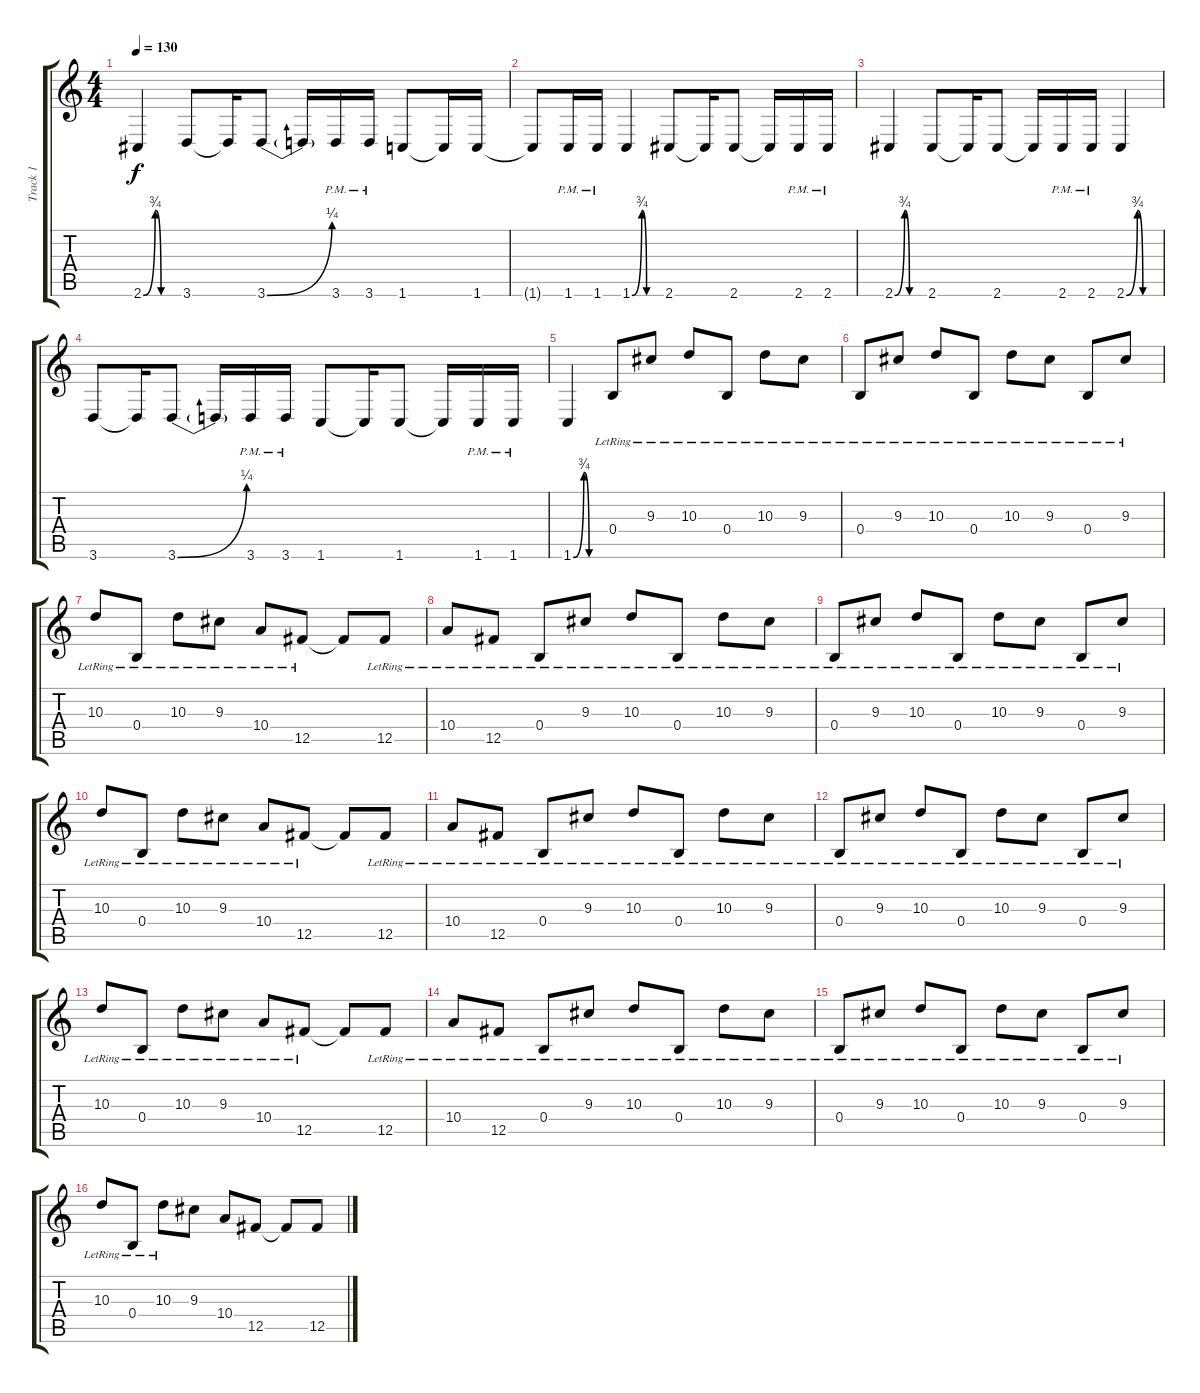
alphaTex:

\track ("Track 1" "Track 1") {instrument distortionguitar}
\staff {score tabs}
\tuning (Db4 Ab3 E3 B2 Gb2 B1) {hide}
\ts (4 4)
\tempo 130
\clef g2
\ks c
2.6{be (custom 0 0 20 3 30 0 60 0)}.4{dy f} 3.6.8 3.6{t}.16 3.6{be (bend 0 0 60 1)}.8 3.6{t}.16 3.6{pm}.16 3.6{pm}.16 1.6.8 1.6{t}.16 1.6.16 |
1.6{t}.8 1.6{pm}.16 1.6{pm}.16 1.6{be (custom 0 0 20 3 30 0 60 0)}.4 2.6.8 2.6{t}.16 2.6.8 2.6{t}.16 2.6{pm}.16 2.6{pm}.16 |
2.6{be (custom 0 0 20 3 30 0 60 0)}.4 2.6.8 2.6{t}.16 2.6.8 2.6{t}.16 2.6{pm}.16 2.6{pm}.16 2.6{be (custom 0 0 20 3 30 0 60 0)}.4 |
3.6.8 3.6{t}.16 3.6{be (bend 0 0 60 1)}.8 3.6{t}.16 3.6{pm}.16 3.6{pm}.16 1.6.8 1.6{t}.16 1.6.8 1.6{t}.16 1.6{pm}.16 1.6{pm}.16 |
1.6{be (custom 0 0 20 3 30 0 60 0)}.4 0.4{lr}.8{volume 10 balance 8} 9.3{lr}.8 10.3{lr}.8 0.4{lr}.8 10.3{lr}.8 9.3{lr}.8 |
0.4{lr}.8 9.3{lr}.8 10.3{lr}.8 0.4{lr}.8 10.3{lr}.8 9.3{lr}.8 0.4{lr}.8 9.3{lr}.8 |
10.3{lr}.8 0.4{lr}.8 10.3{lr}.8 9.3{lr}.8 10.4{lr}.8 12.5{lr}.8 12.5{t}.8 12.5{lr}.8 |
10.4{lr}.8 12.5{lr}.8 0.4{lr}.8 9.3{lr}.8 10.3{lr}.8 0.4{lr}.8 10.3{lr}.8 9.3{lr}.8 |
0.4{lr}.8 9.3{lr}.8 10.3{lr}.8 0.4{lr}.8 10.3{lr}.8 9.3{lr}.8 0.4{lr}.8 9.3{lr}.8 |
10.3{lr}.8 0.4{lr}.8 10.3{lr}.8 9.3{lr}.8 10.4{lr}.8 12.5{lr}.8 12.5{t}.8 12.5{lr}.8 |
10.4{lr}.8 12.5{lr}.8 0.4{lr}.8 9.3{lr}.8 10.3{lr}.8 0.4{lr}.8 10.3{lr}.8 9.3{lr}.8 |
0.4{lr}.8 9.3{lr}.8 10.3{lr}.8 0.4{lr}.8 10.3{lr}.8 9.3{lr}.8 0.4{lr}.8 9.3{lr}.8 |
10.3{lr}.8 0.4{lr}.8 10.3{lr}.8 9.3{lr}.8 10.4{lr}.8 12.5{lr}.8 12.5{t}.8 12.5{lr}.8 |
10.4{lr}.8 12.5{lr}.8 0.4{lr}.8 9.3{lr}.8 10.3{lr}.8 0.4{lr}.8 10.3{lr}.8 9.3{lr}.8 |
0.4{lr}.8 9.3{lr}.8 10.3{lr}.8 0.4{lr}.8 10.3{lr}.8 9.3{lr}.8 0.4{lr}.8 9.3{lr}.8 |
10.3{lr}.8 0.4{lr}.8 10.3{lr}.8 9.3.8 10.4.8 12.5.8 12.5{t}.8 12.5.8
